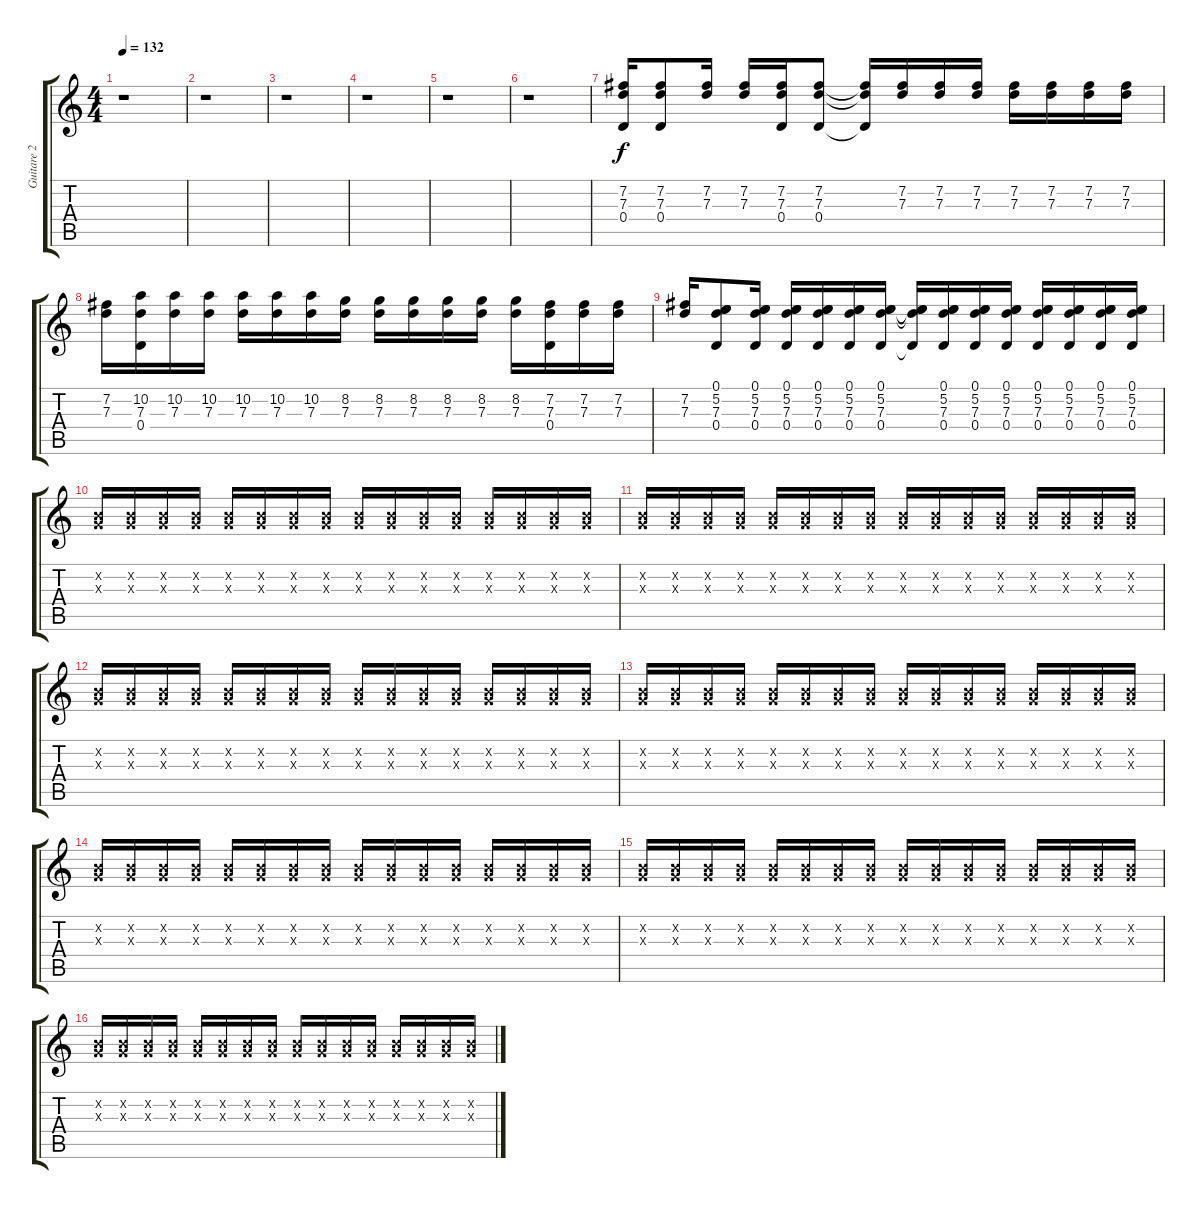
\track ("Guitare 2 (echo)" "Guitare 2 ") {instrument electricguitarclean}
\staff {score tabs}
\tuning (E4 B3 G3 D3 A2 E2) {hide}
\ts (4 4)
\tempo 132
\clef g2
\ks c
r.1{dy f} |
r.1 |
r.1 |
r.1 |
r.1 |
r.1 |
(7.2 7.3 0.4).16 (7.2 7.3 0.4).8 (7.2 7.3).16 (7.2 7.3).16 (7.2 7.3 0.4).16 (7.2 7.3 0.4).8 (7.2{t} 7.3{t} 0.4{t}).16 (7.2 7.3).16 (7.2 7.3).16 (7.2 7.3).16 (7.2 7.3).16 (7.2 7.3).16 (7.2 7.3).16 (7.2 7.3).16 |
(7.2 7.3).16 (10.2 7.3 0.4).16 (10.2 7.3).16 (10.2 7.3).16 (10.2 7.3).16 (10.2 7.3).16 (10.2 7.3).16 (8.2 7.3).16 (8.2 7.3).16 (8.2 7.3).16 (8.2 7.3).16 (8.2 7.3).16 (8.2 7.3).16 (7.2 7.3 0.4).16 (7.2 7.3).16 (7.2 7.3).16 |
(7.2 7.3).16 (0.1 5.2 7.3 0.4).8 (0.1 5.2 7.3 0.4).16 (0.1 5.2 7.3 0.4).16 (0.1 5.2 7.3 0.4).16 (0.1 5.2 7.3 0.4).16 (0.1 5.2 7.3 0.4).16 (0.1{t} 5.2{t} 7.3{t} 0.4{t}).16 (0.1 5.2 7.3 0.4).16 (0.1 5.2 7.3 0.4).16 (0.1 5.2 7.3 0.4).16 (0.1 5.2 7.3 0.4).16 (0.1 5.2 7.3 0.4).16 (0.1 5.2 7.3 0.4).16 (0.1 5.2 7.3 0.4).16 |
(0.2{x} 0.3{x}).16 (0.2{x} 0.3{x}).16 (0.2{x} 0.3{x}).16 (0.2{x} 0.3{x}).16 (0.2{x} 0.3{x}).16 (0.2{x} 0.3{x}).16 (0.2{x} 0.3{x}).16 (0.2{x} 0.3{x}).16 (0.2{x} 0.3{x}).16 (0.2{x} 0.3{x}).16 (0.2{x} 0.3{x}).16 (0.2{x} 0.3{x}).16 (0.2{x} 0.3{x}).16 (0.2{x} 0.3{x}).16 (0.2{x} 0.3{x}).16 (0.2{x} 0.3{x}).16 |
(0.2{x} 0.3{x}).16 (0.2{x} 0.3{x}).16 (0.2{x} 0.3{x}).16 (0.2{x} 0.3{x}).16 (0.2{x} 0.3{x}).16 (0.2{x} 0.3{x}).16 (0.2{x} 0.3{x}).16 (0.2{x} 0.3{x}).16 (0.2{x} 0.3{x}).16 (0.2{x} 0.3{x}).16 (0.2{x} 0.3{x}).16 (0.2{x} 0.3{x}).16 (0.2{x} 0.3{x}).16 (0.2{x} 0.3{x}).16 (0.2{x} 0.3{x}).16 (0.2{x} 0.3{x}).16 |
(0.2{x} 0.3{x}).16 (0.2{x} 0.3{x}).16 (0.2{x} 0.3{x}).16 (0.2{x} 0.3{x}).16 (0.2{x} 0.3{x}).16 (0.2{x} 0.3{x}).16 (0.2{x} 0.3{x}).16 (0.2{x} 0.3{x}).16 (0.2{x} 0.3{x}).16 (0.2{x} 0.3{x}).16 (0.2{x} 0.3{x}).16 (0.2{x} 0.3{x}).16 (0.2{x} 0.3{x}).16 (0.2{x} 0.3{x}).16 (0.2{x} 0.3{x}).16 (0.2{x} 0.3{x}).16 |
(0.2{x} 0.3{x}).16 (0.2{x} 0.3{x}).16 (0.2{x} 0.3{x}).16 (0.2{x} 0.3{x}).16 (0.2{x} 0.3{x}).16 (0.2{x} 0.3{x}).16 (0.2{x} 0.3{x}).16 (0.2{x} 0.3{x}).16 (0.2{x} 0.3{x}).16 (0.2{x} 0.3{x}).16 (0.2{x} 0.3{x}).16 (0.2{x} 0.3{x}).16 (0.2{x} 0.3{x}).16 (0.2{x} 0.3{x}).16 (0.2{x} 0.3{x}).16 (0.2{x} 0.3{x}).16 |
(0.2{x} 0.3{x}).16 (0.2{x} 0.3{x}).16 (0.2{x} 0.3{x}).16 (0.2{x} 0.3{x}).16 (0.2{x} 0.3{x}).16 (0.2{x} 0.3{x}).16 (0.2{x} 0.3{x}).16 (0.2{x} 0.3{x}).16 (0.2{x} 0.3{x}).16 (0.2{x} 0.3{x}).16 (0.2{x} 0.3{x}).16 (0.2{x} 0.3{x}).16 (0.2{x} 0.3{x}).16 (0.2{x} 0.3{x}).16 (0.2{x} 0.3{x}).16 (0.2{x} 0.3{x}).16 |
(0.2{x} 0.3{x}).16 (0.2{x} 0.3{x}).16 (0.2{x} 0.3{x}).16 (0.2{x} 0.3{x}).16 (0.2{x} 0.3{x}).16 (0.2{x} 0.3{x}).16 (0.2{x} 0.3{x}).16 (0.2{x} 0.3{x}).16 (0.2{x} 0.3{x}).16 (0.2{x} 0.3{x}).16 (0.2{x} 0.3{x}).16 (0.2{x} 0.3{x}).16 (0.2{x} 0.3{x}).16 (0.2{x} 0.3{x}).16 (0.2{x} 0.3{x}).16 (0.2{x} 0.3{x}).16 |
(0.2{x} 0.3{x}).16 (0.2{x} 0.3{x}).16 (0.2{x} 0.3{x}).16 (0.2{x} 0.3{x}).16 (0.2{x} 0.3{x}).16 (0.2{x} 0.3{x}).16 (0.2{x} 0.3{x}).16 (0.2{x} 0.3{x}).16 (0.2{x} 0.3{x}).16 (0.2{x} 0.3{x}).16 (0.2{x} 0.3{x}).16 (0.2{x} 0.3{x}).16 (0.2{x} 0.3{x}).16 (0.2{x} 0.3{x}).16 (0.2{x} 0.3{x}).16 (0.2{x} 0.3{x}).16
